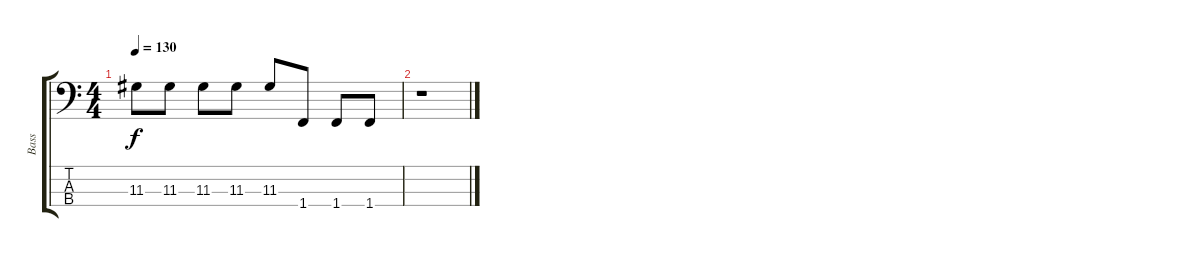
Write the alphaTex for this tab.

\track ("Bass" "Bass") {instrument electricbasspick}
\staff {score tabs}
\tuning (G2 D2 A1 E1) {hide}
\ts (4 4)
\tempo 130
\clef f4
\ks c
11.3.8{dy f} 11.3.8 11.3.8 11.3.8 11.3.8 1.4.8 1.4.8 1.4.8 |
r.1
